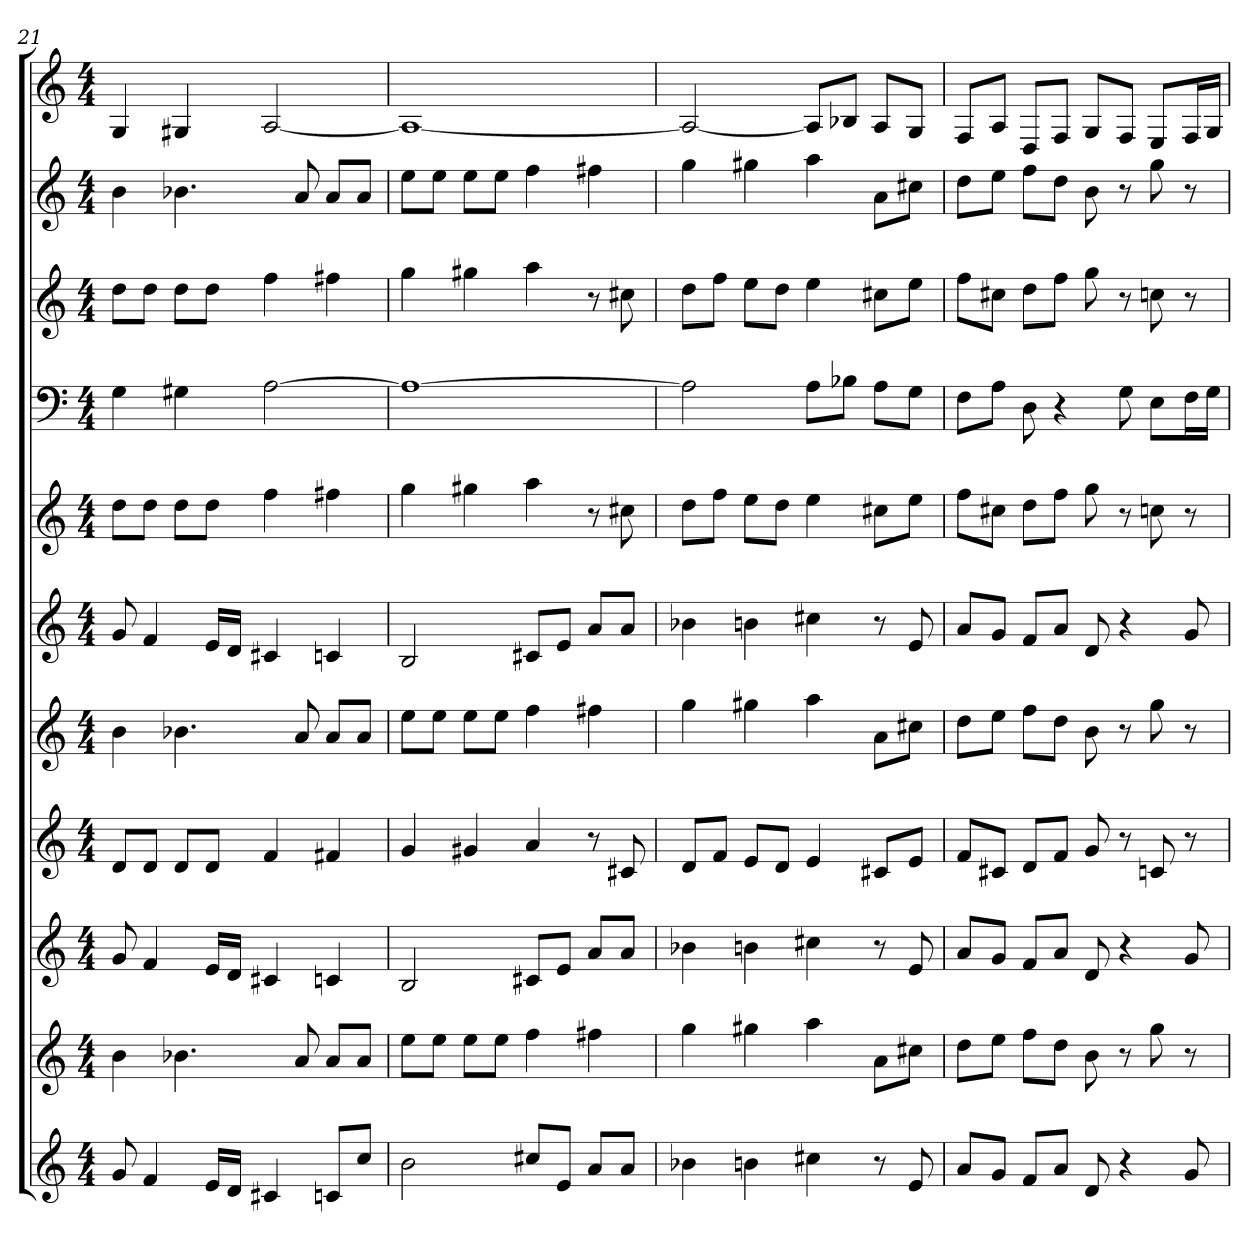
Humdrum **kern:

**kern	**kern	**kern	**kern	**kern	**kern	**kern	**kern	**kern	**kern	**kern
*part11	*part10	*part9	*part8	*part7	*part6	*part5	*part4	*part3	*part2	*part1
*staff11	*staff10	*staff9	*staff8	*staff7	*staff6	*staff5	*staff4	*staff3	*staff2	*staff1
*clefG2	*clefG2	*clefG2	*clefG2	*clefG2	*clefG2	*clefG2	*clefF4	*clefG2	*clefG2	*clefG2
*k[]	*k[]	*k[]	*k[]	*k[]	*k[]	*k[]	*k[]	*k[]	*k[]	*k[]
*a:	*a:	*a:	*a:	*a:	*a:	*a:	*a:	*a:	*a:	*a:
*M4/4	*M4/4	*M4/4	*M4/4	*M4/4	*M4/4	*M4/4	*M4/4	*M4/4	*M4/4	*M4/4
=21	=21	=21	=21	=21	=21	=21	=21	=21	=21	=21
8g	4b	8g	8d/L	4b	8g	8dd\L	4G	8dd\L	4b	4G
4f	.	4f	8d/J	.	4f	8dd\J	.	8dd\J	.	.
.	4.b-X	.	8d/L	4.b-X	.	8dd\L	4G#X	8dd\L	4.b-X	4G#X
16e/LL	.	16e/LL	8d/J	.	16e/LL	8dd\J	.	8dd\J	.	.
16d/JJ	.	16d/JJ	.	.	16d/JJ	.	.	.	.	.
4c#X	.	4c#X	4f	.	4c#X	4ff	[2A	4ff	.	[2A
.	8a	.	.	8a	.	.	.	.	8a	.
8cn/L	8a/L	4cn	4f#X	8a/L	4cn	4ff#X	.	4ff#X	8a/L	.
8cc/J	8a/J	.	.	8a/J	.	.	.	.	8a/J	.
=22	=22	=22	=22	=22	=22	=22	=22	=22	=22	=22
2b	8ee\L	2B	4g	8ee\L	2B	4gg	1A_	4gg	8ee\L	1A_
.	8ee\J	.	.	8ee\J	.	.	.	.	8ee\J	.
.	8ee\L	.	4g#X	8ee\L	.	4gg#X	.	4gg#X	8ee\L	.
.	8ee\J	.	.	8ee\J	.	.	.	.	8ee\J	.
8cc#X/L	4ff	8c#X/L	4a	4ff	8c#X/L	4aa	.	4aa	4ff	.
8e/J	.	8e/J	.	.	8e/J	.	.	.	.	.
8a/L	4ff#X	8a/L	8r	4ff#X	8a/L	8r	.	8r	4ff#X	.
8a/J	.	8a/J	8c#X	.	8a/J	8cc#X	.	8cc#X	.	.
=23	=23	=23	=23	=23	=23	=23	=23	=23	=23	=23
4b-X	4gg	4b-X	8d/L	4gg	4b-X	8dd\L	2A]	8dd\L	4gg	2A_
.	.	.	8f/J	.	.	8ff\J	.	8ff\J	.	.
4bn	4gg#X	4bn	8e/L	4gg#X	4bn	8ee\L	.	8ee\L	4gg#X	.
.	.	.	8d/J	.	.	8dd\J	.	8dd\J	.	.
4cc#X	4aa	4cc#X	4e	4aa	4cc#X	4ee	8A\L	4ee	4aa	8A/L]
.	.	.	.	.	.	.	8B-X\J	.	.	8B-X/J
8r	8a\L	8r	8c#X/L	8a\L	8r	8cc#X\L	8A\L	8cc#X\L	8a\L	8A/L
8e	8cc#X\J	8e	8e/J	8cc#X\J	8e	8ee\J	8G\J	8ee\J	8cc#X\J	8G/J
=24	=24	=24	=24	=24	=24	=24	=24	=24	=24	=24
8a/L	8dd\L	8a/L	8f/L	8dd\L	8a/L	8ff\L	8F\L	8ff\L	8dd\L	8F/L
8g/J	8ee\J	8g/J	8c#X/J	8ee\J	8g/J	8cc#X\J	8A\J	8cc#X\J	8ee\J	8A/J
8f/L	8ff\L	8f/L	8d/L	8ff\L	8f/L	8dd\L	8D	8dd\L	8ff\L	8D/L
8a/J	8dd\J	8a/J	8f/J	8dd\J	8a/J	8ff\J	4r	8ff\J	8dd\J	8F/J
8d	8b	8d	8g	8b	8d	8gg	.	8gg	8b	8G/L
4r	8r	4r	8r	8r	4r	8r	8G	8r	8r	8F/J
.	8gg	.	8cn	8gg	.	8ccn	8E\L	8ccn	8gg	8E/L
8g	8r	8g	8r	8r	8g	8r	16F\L	8r	8r	16F/L
.	.	.	.	.	.	.	16G\JJ	.	.	16G/JJ
=	=	=	=	=	=	=	=	=	=	=
*-	*-	*-	*-	*-	*-	*-	*-	*-	*-	*-
